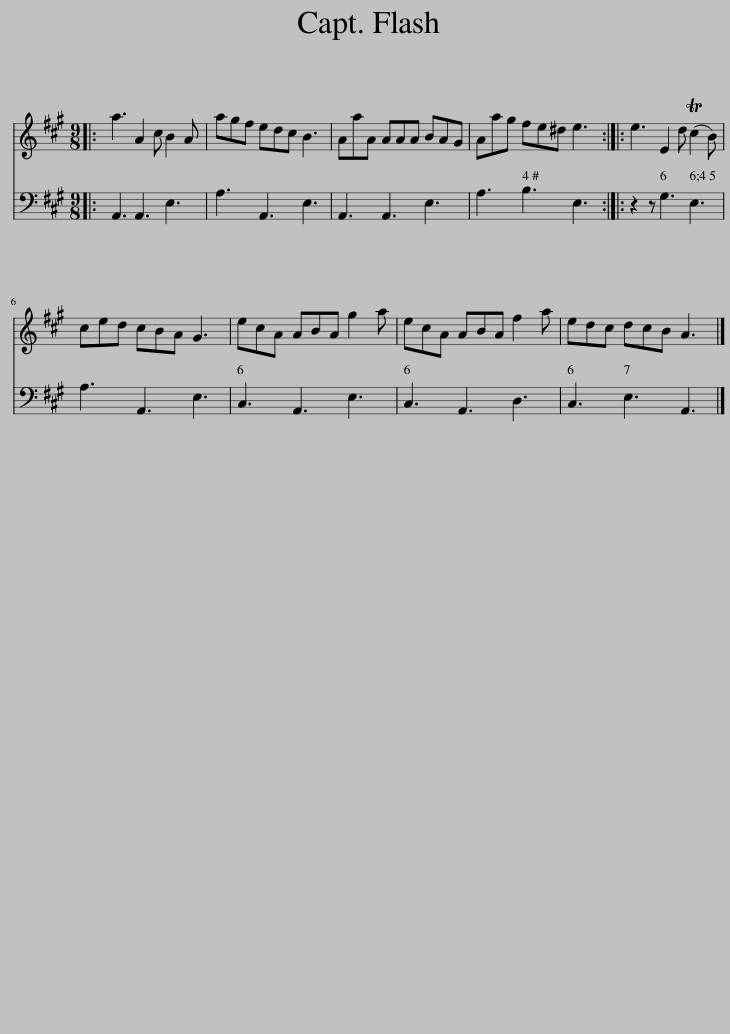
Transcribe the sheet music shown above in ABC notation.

X:1
%%score 1 2
L:1/8
M:9/8
I:linebreak $
K:A
V:1 treble
V:2 bass
V:1
|: a3 A2 c B2 A | agf edc B3 | AaA AAA BAG | Aag fe^d e3 :: e3 E2 d (Tc2 B) |$ %5
 ced cBA G3 | ecA ABA g2 a | ecA ABA f2 a | edc dcB A3 |] %9
V:2
|: A,,3 A,,3 E,3 | A,3 A,,3 E,3 | A,,3 A,,3 E,3 | A,3 B,3 E,3 :: z2 z G,3 E,3 |$ %5
 A,3 A,,3 E,3 | C,3 A,,3 E,3 | C,3 A,,3 D,3 | C,3 E,3 A,,3 |] %9
